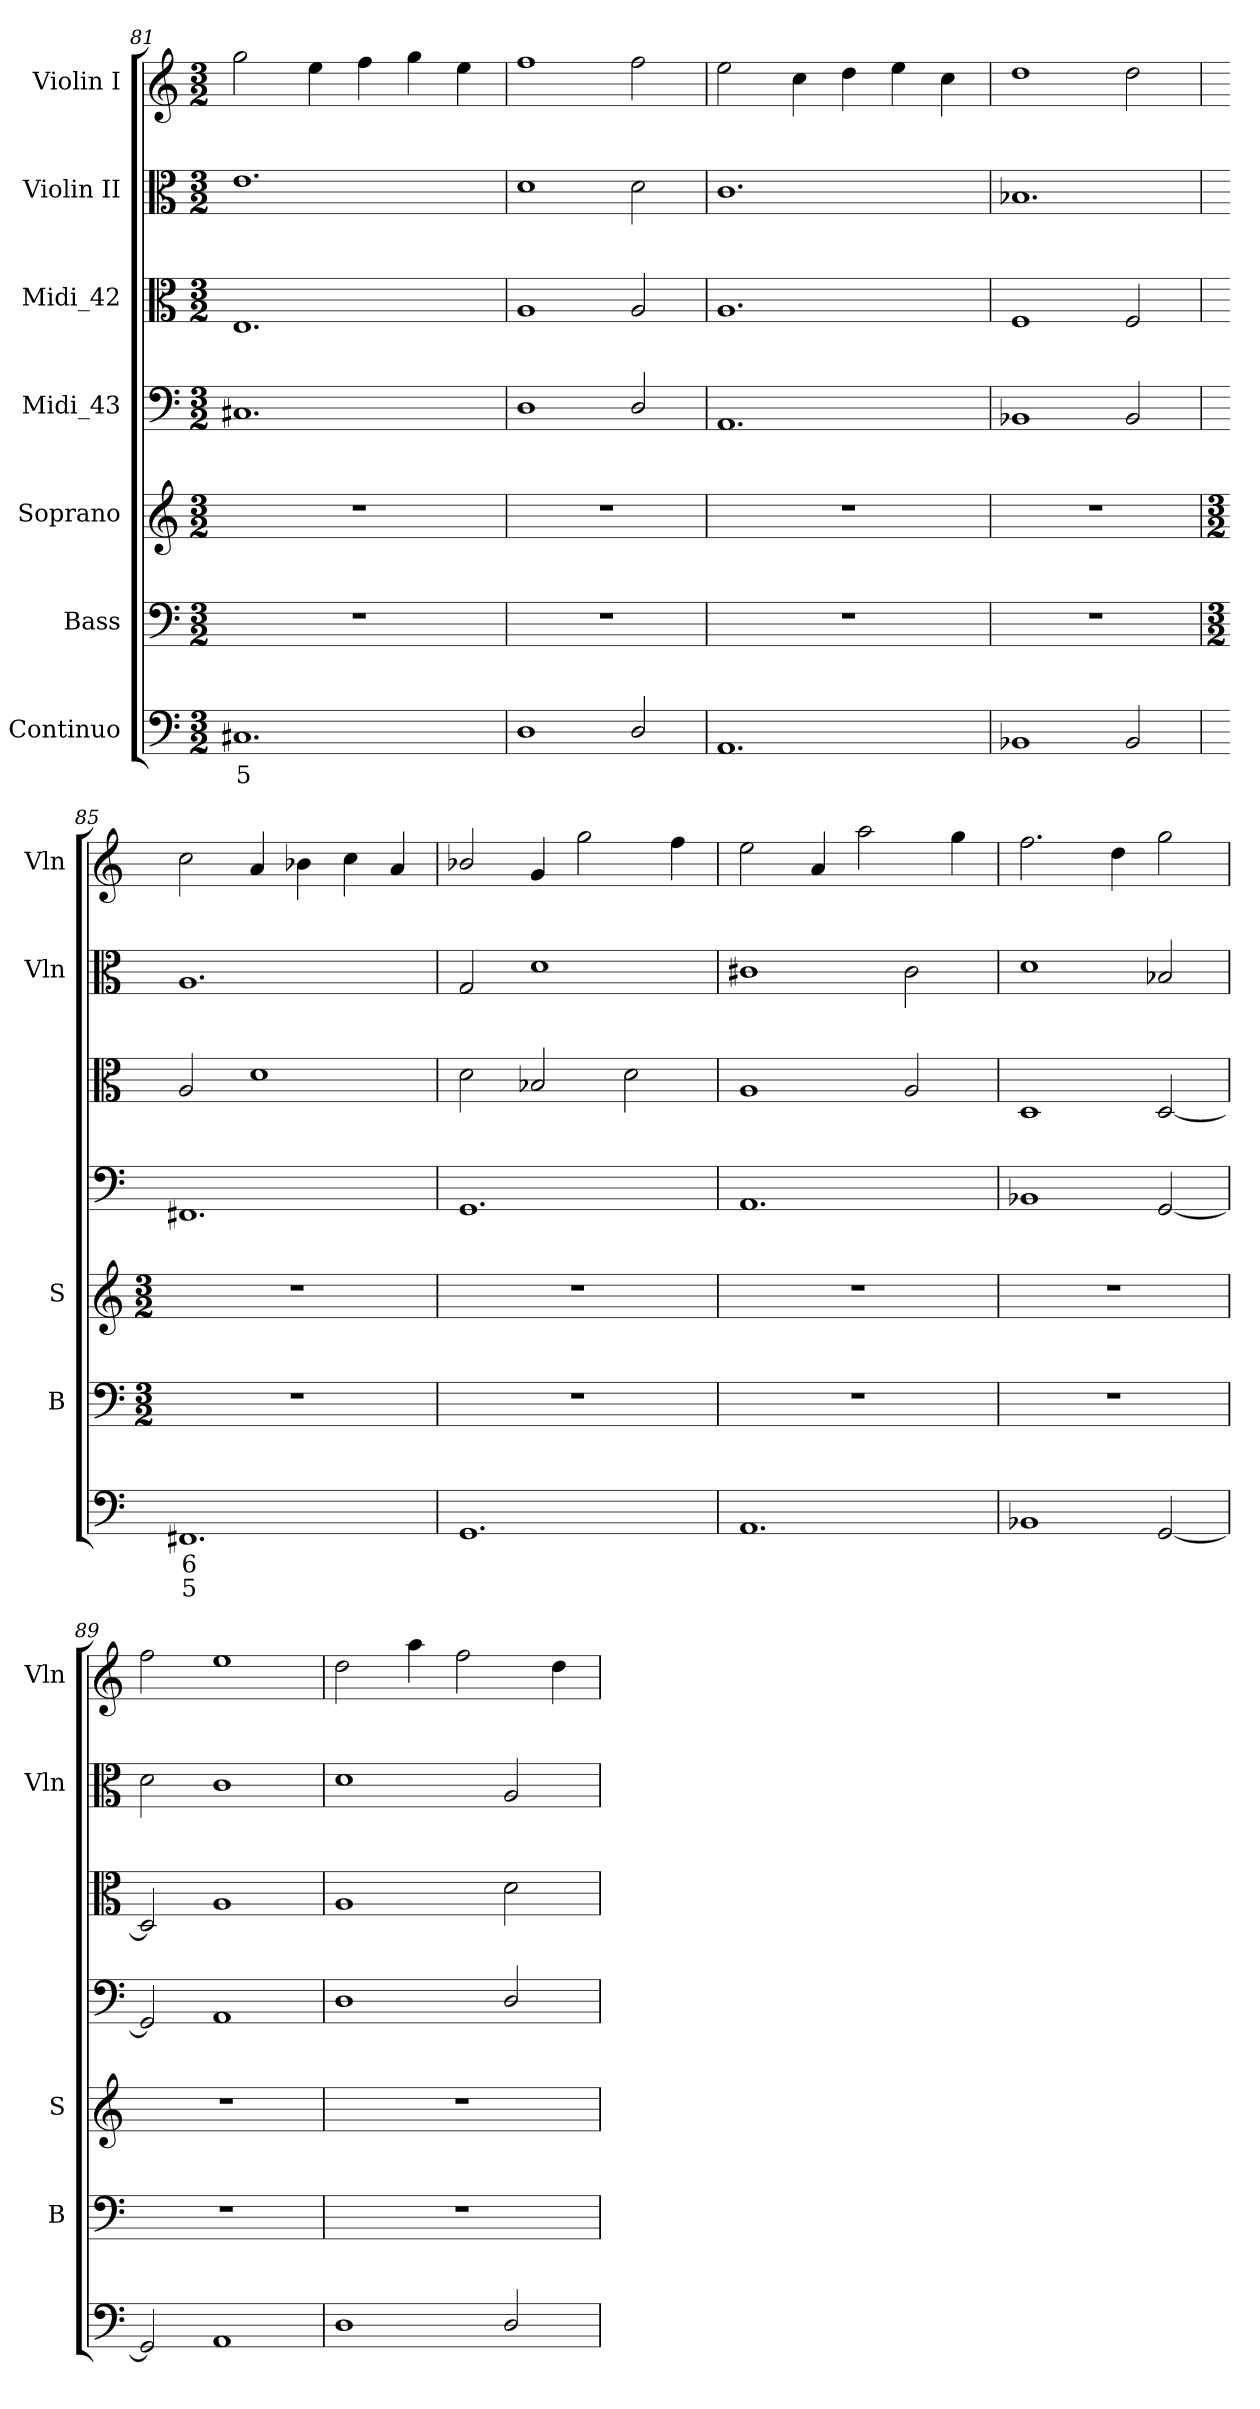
**kern	**text	**text	**kern	**kern	**kern	**kern	**kern	**kern
*part7	*part7	*part7	*part6	*part5	*part4	*part3	*part2	*part1
*staff7	*staff7	*staff7	*staff6	*staff5	*staff4	*staff3	*staff2	*staff1
*I"Continuo	*	*	*I"Bass	*I"Soprano	*I"Midi_43	*I"Midi_42	*I"Violin II	*I"Violin I
*	*	*	*I'B	*I'S	*	*	*I'Vln	*I'Vln
*clefF4	*	*	*clefF4	*clefG2	*clefF4	*clefC3	*clefC3	*clefG2
*k[]	*	*	*k[]	*k[]	*k[]	*k[]	*k[]	*k[]
*C:	*	*	*C:	*C:	*C:	*C:	*C:	*C:
*M3/2	*	*	*M3/2	*M3/2	*M3/2	*M3/2	*M3/2	*M3/2
=81	=81	=81	=81	=81	=81	=81	=81	=81
!	!LO:LY:b	!	!	!	!	!	!	!
1.C#X	5	.	1.r	1.r	1.C#X	1.E	1.e	2gg
.	.	.	.	.	.	.	.	4ee
.	.	.	.	.	.	.	.	4ff
.	.	.	.	.	.	.	.	4gg
.	.	.	.	.	.	.	.	4ee
=82	=82	=82	=82	=82	=82	=82	=82	=82
1D	.	.	1.r	1.r	1D	1A	1d	1ff
2D/	.	.	.	.	2D/	2A	2d	2ff
=83	=83	=83	=83	=83	=83	=83	=83	=83
1.AA	.	.	1.r	1.r	1.AA	1.A	1.c	2ee
.	.	.	.	.	.	.	.	4cc
.	.	.	.	.	.	.	.	4dd
.	.	.	.	.	.	.	.	4ee
.	.	.	.	.	.	.	.	4cc
=84	=84	=84	=84	=84	=84	=84	=84	=84
1BB-X	.	.	1.r	1.r	1BB-X	1F	1.B-X	1dd
2BB-	.	.	.	.	2BB-	2F	.	2dd
!!LO:LB:g=z
=85	=85	=85	=85	=85	=85	=85	=85	=85
*	*	*	*M3/2	*M3/2	*	*	*	*
!	!LO:LY:b	!LO:LY:b	!	!	!	!	!	!
1.FF#X	6	5	1.r	1.r	1.FF#X	2A	1.A	2cc
.	.	.	.	.	.	1d	.	4a
.	.	.	.	.	.	.	.	4b-X
.	.	.	.	.	.	.	.	4cc
.	.	.	.	.	.	.	.	4a
=86	=86	=86	=86	=86	=86	=86	=86	=86
1.GG	.	.	1.r	1.r	1.GG	2d	2G	2b-X/
.	.	.	.	.	.	2B-X	1d	4g
.	.	.	.	.	.	.	.	2gg
.	.	.	.	.	.	2d	.	.
.	.	.	.	.	.	.	.	4ff
=87	=87	=87	=87	=87	=87	=87	=87	=87
1.AA	.	.	1.r	1.r	1.AA	1A	1c#X	2ee
.	.	.	.	.	.	.	.	4a
.	.	.	.	.	.	.	.	2aa
.	.	.	.	.	.	2A	2c#	.
.	.	.	.	.	.	.	.	4gg
=88	=88	=88	=88	=88	=88	=88	=88	=88
1BB-X	.	.	1.r	1.r	1BB-X	1D	1d	2.ff
.	.	.	.	.	.	.	.	4dd
[2GG	.	.	.	.	[2GG	[2D	2B-X	2gg
=89	=89	=89	=89	=89	=89	=89	=89	=89
2GG]	.	.	1.r	1.r	2GG]	2D]	2d	2ff
1AA	.	.	.	.	1AA	1A	1c	1ee
=90	=90	=90	=90	=90	=90	=90	=90	=90
1D	.	.	1.r	1.r	1D	1A	1d	2dd
.	.	.	.	.	.	.	.	4aa
.	.	.	.	.	.	.	.	2ff
2D/	.	.	.	.	2D/	2d	2A	.
.	.	.	.	.	.	.	.	4dd
=	=	=	=	=	=	=	=	=
*-	*-	*-	*-	*-	*-	*-	*-	*-
